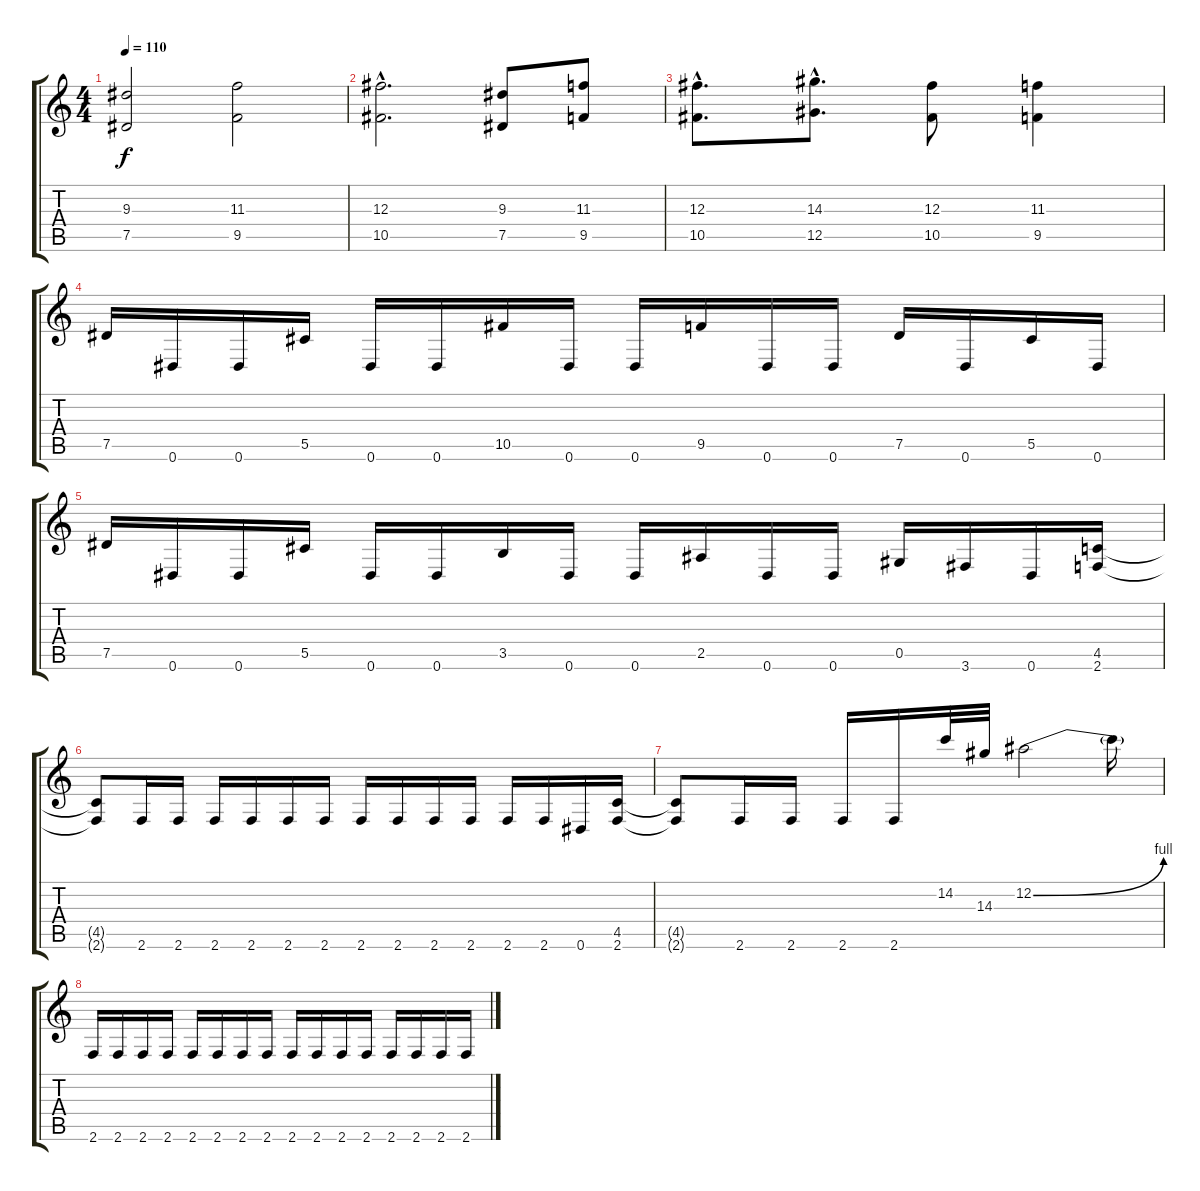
\track "" {instrument overdrivenguitar}
\staff {score tabs}
\tuning (Eb4 Bb3 Gb3 Db3 Ab2 Eb2) {hide}
\ts (4 4)
\tempo 110
\clef g2
\ks c
(9.3 7.5).2{dy f} (11.3 9.5).2 |
(12.3{hac} 10.5{hac}).2{d} (9.3 7.5).8 (11.3 9.5).8 |
(12.3{hac} 10.5{hac}).8{d} (14.3{hac} 12.5{hac}).8{d} (12.3 10.5).8 (11.3 9.5).4 |
7.5.16 0.6.16 0.6.16 5.5.16 0.6.16 0.6.16 10.5.16 0.6.16 0.6.16 9.5.16 0.6.16 0.6.16 7.5.16 0.6.16 5.5.16 0.6.16 |
7.5.16 0.6.16 0.6.16 5.5.16 0.6.16 0.6.16 3.5.16 0.6.16 0.6.16 2.5.16 0.6.16 0.6.16 0.5.16 3.6.16 0.6.16 (4.5 2.6).16 |
(4.5{t} 2.6{t}).8 2.6.16 2.6.16 2.6.16 2.6.16 2.6.16 2.6.16 2.6.16 2.6.16 2.6.16 2.6.16 2.6.16 2.6.16 0.6.16 (4.5 2.6).16 |
(4.5{t} 2.6{t}).8 2.6.16 2.6.16 2.6.16 2.6.16 14.2.32 14.3.32 12.2{be (bend 0 0 60 4)}.2 12.2{t}.16 |
2.6.16 2.6.16 2.6.16 2.6.16 2.6.16 2.6.16 2.6.16 2.6.16 2.6.16 2.6.16 2.6.16 2.6.16 2.6.16 2.6.16 2.6.16 2.6.16
